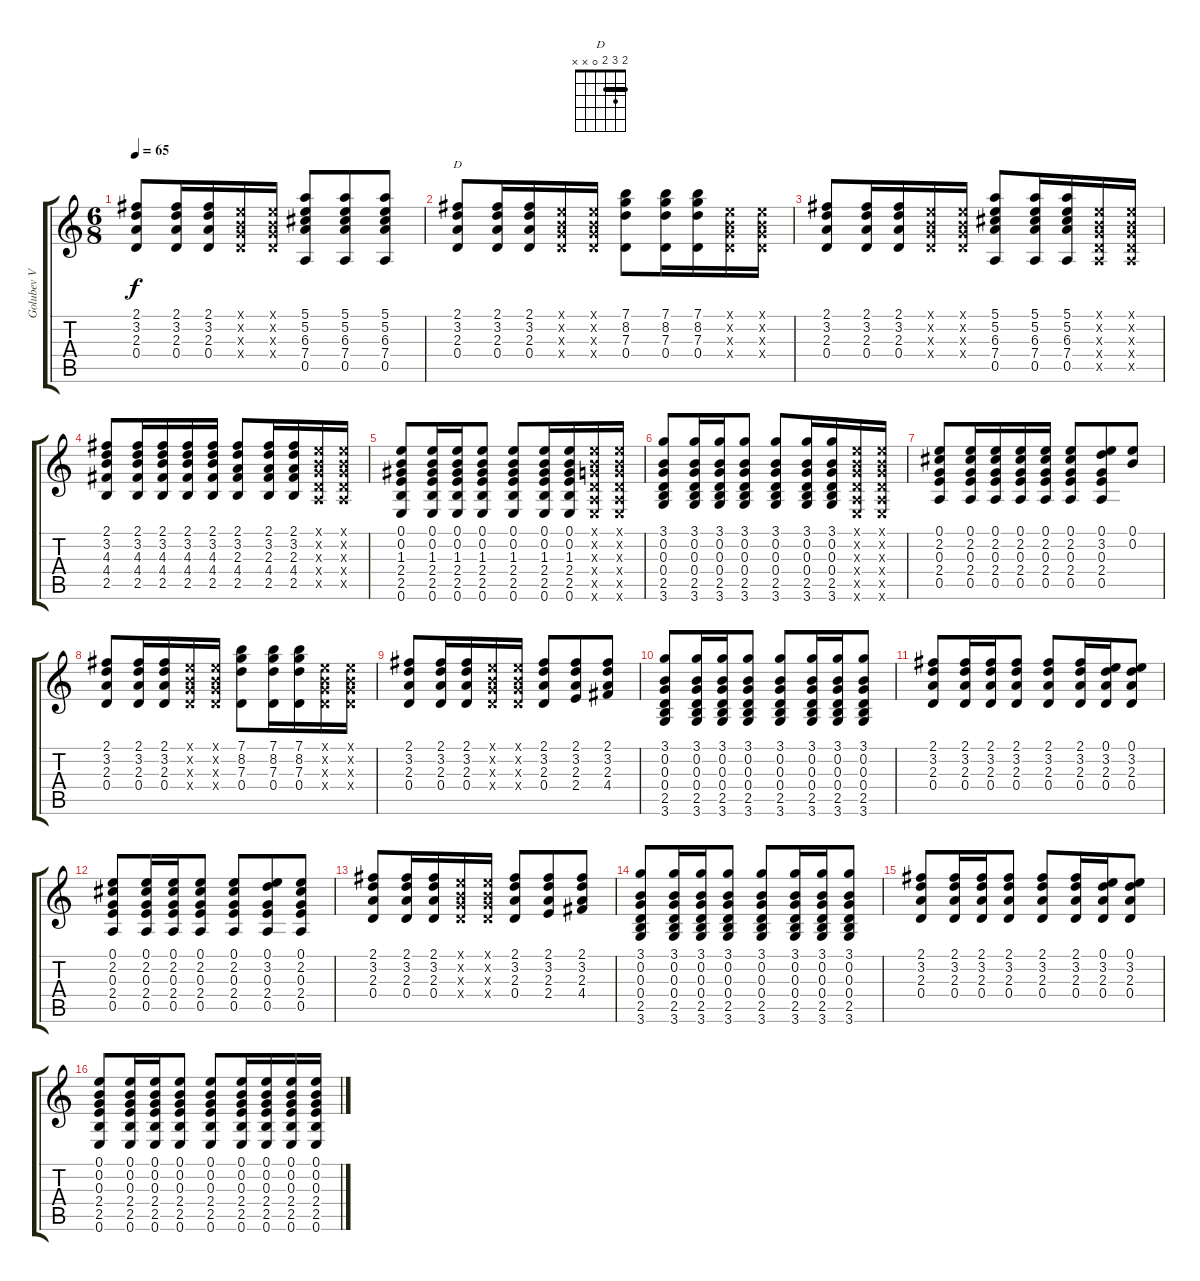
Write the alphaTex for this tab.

\track (" Golubev Vlad " " Golubev V") {instrument electricguitarjazz}
\staff {score tabs}
\tuning (E4 B3 G3 D3 A2 E2) {hide}
\chord ("D" 2 3 2 0 x x) {barre 2}
\ts (6 8)
\tempo 65
\clef g2
\ks c
(2.1 3.2 2.3 0.4).8{dy f} (2.1 3.2 2.3 0.4).16 (2.1 3.2 2.3 0.4).16 (0.1{x} 0.2{x} 0.3{x} 0.4{x}).16 (0.1{x} 0.2{x} 0.3{x} 0.4{x}).16 (5.1 5.2 6.3 7.4 0.5).8 (5.1 5.2 6.3 7.4 0.5).8 (5.1 5.2 6.3 7.4 0.5).8 |
(2.1 3.2 2.3 0.4).8{ch "D"} (2.1 3.2 2.3 0.4).16 (2.1 3.2 2.3 0.4).16 (0.1{x} 0.2{x} 0.3{x} 0.4{x}).16 (0.1{x} 0.2{x} 0.3{x} 0.4{x}).16 (7.1 8.2 7.3 0.4).8 (7.1 8.2 7.3 0.4).16 (7.1 8.2 7.3 0.4).16 (0.1{x} 0.2{x} 0.3{x} 0.4{x}).16 (0.1{x} 0.2{x} 0.3{x} 0.4{x}).16 |
(2.1 3.2 2.3 0.4).8 (2.1 3.2 2.3 0.4).16 (2.1 3.2 2.3 0.4).16 (0.1{x} 0.2{x} 0.3{x} 0.4{x}).16 (0.1{x} 0.2{x} 0.3{x} 0.4{x}).16 (5.1 5.2 6.3 7.4 0.5).8 (5.1 5.2 6.3 7.4 0.5).16 (5.1 5.2 6.3 7.4 0.5).16 (0.1{x} 0.2{x} 0.3{x} 0.4{x} 0.5{x}).16 (0.1{x} 0.2{x} 0.3{x} 0.4{x} 0.5{x}).16 |
(2.1 3.2 4.3 4.4 2.5).8 (2.1 3.2 4.3 4.4 2.5).16 (2.1 3.2 4.3 4.4 2.5).16 (2.1 3.2 4.3 4.4 2.5).16 (2.1 3.2 4.3 4.4 2.5).16 (2.1 3.2 2.3 4.4 2.5).8 (2.1 3.2 2.3 4.4 2.5).16 (2.1 3.2 2.3 4.4 2.5).16 (0.1{x} 0.2{x} 0.3{x} 0.4{x} 0.5{x}).16 (0.1{x} 0.2{x} 0.3{x} 0.4{x} 0.5{x}).16 |
(0.1 0.2 1.3 2.4 2.5 0.6).8 (0.1 0.2 1.3 2.4 2.5 0.6).16 (0.1 0.2 1.3 2.4 2.5 0.6).16 (0.1 0.2 1.3 2.4 2.5 0.6).8 (0.1 0.2 1.3 2.4 2.5 0.6).8 (0.1 0.2 1.3 2.4 2.5 0.6).16 (0.1 0.2 1.3 2.4 2.5 0.6).16 (0.1{x} 0.2{x} 0.3{x} 0.4{x} 0.5{x} 0.6{x}).16 (0.1{x} 0.2{x} 0.3{x} 0.4{x} 0.5{x} 0.6{x}).16 |
(3.1 0.2 0.3 0.4 2.5 3.6).8 (3.1 0.2 0.3 0.4 2.5 3.6).16 (3.1 0.2 0.3 0.4 2.5 3.6).16 (3.1 0.2 0.3 0.4 2.5 3.6).8 (3.1 0.2 0.3 0.4 2.5 3.6).8 (3.1 0.2 0.3 0.4 2.5 3.6).16 (3.1 0.2 0.3 0.4 2.5 3.6).16 (0.1{x} 0.2{x} 0.3{x} 0.4{x} 0.5{x} 0.6{x}).16 (0.1{x} 0.2{x} 0.3{x} 0.4{x} 0.5{x} 0.6{x}).16 |
(0.1 2.2 0.3 2.4 0.5).8 (0.1 2.2 0.3 2.4 0.5).16 (0.1 2.2 0.3 2.4 0.5).16 (0.1 2.2 0.3 2.4 0.5).16 (0.1 2.2 0.3 2.4 0.5).16 (0.1 2.2 0.3 2.4 0.5).8 (0.1 3.2 0.3 2.4 0.5).8 (0.1 0.2).8 |
(2.1 3.2 2.3 0.4).8 (2.1 3.2 2.3 0.4).16 (2.1 3.2 2.3 0.4).16 (0.1{x} 0.2{x} 0.3{x} 0.4{x}).16 (0.1{x} 0.2{x} 0.3{x} 0.4{x}).16 (7.1 8.2 7.3 0.4).8 (7.1 8.2 7.3 0.4).16 (7.1 8.2 7.3 0.4).16 (0.1{x} 0.2{x} 0.3{x} 0.4{x}).16 (0.1{x} 0.2{x} 0.3{x} 0.4{x}).16 |
(2.1 3.2 2.3 0.4).8 (2.1 3.2 2.3 0.4).16 (2.1 3.2 2.3 0.4).16 (0.1{x} 0.2{x} 0.3{x} 0.4{x}).16 (0.1{x} 0.2{x} 0.3{x} 0.4{x}).16 (2.1 3.2 2.3 0.4).8 (2.1 3.2 2.3 2.4).8 (2.1 3.2 2.3 4.4).8 |
(3.1 0.2 0.3 0.4 2.5 3.6).8 (3.1 0.2 0.3 0.4 2.5 3.6).16 (3.1 0.2 0.3 0.4 2.5 3.6).16 (3.1 0.2 0.3 0.4 2.5 3.6).8 (3.1 0.2 0.3 0.4 2.5 3.6).8 (3.1 0.2 0.3 0.4 2.5 3.6).16 (3.1 0.2 0.3 0.4 2.5 3.6).16 (3.1 0.2 0.3 0.4 2.5 3.6).8 |
(2.1 3.2 2.3 0.4).8 (2.1 3.2 2.3 0.4).16 (2.1 3.2 2.3 0.4).16 (2.1 3.2 2.3 0.4).8 (2.1 3.2 2.3 0.4).8 (2.1 3.2 2.3 0.4).16 (0.1 3.2 2.3 0.4).16 (0.1 3.2 2.3 0.4).8 |
(0.1 2.2 0.3 2.4 0.5).8 (0.1 2.2 0.3 2.4 0.5).16 (0.1 2.2 0.3 2.4 0.5).16 (0.1 2.2 0.3 2.4 0.5).8 (0.1 2.2 0.3 2.4 0.5).8 (0.1 3.2 0.3 2.4 0.5).8 (0.1 2.2 0.3 2.4 0.5).8 |
(2.1 3.2 2.3 0.4).8 (2.1 3.2 2.3 0.4).16 (2.1 3.2 2.3 0.4).16 (0.1{x} 0.2{x} 0.3{x} 0.4{x}).16 (0.1{x} 0.2{x} 0.3{x} 0.4{x}).16 (2.1 3.2 2.3 0.4).8 (2.1 3.2 2.3 2.4).8 (2.1 3.2 2.3 4.4).8 |
(3.1 0.2 0.3 0.4 2.5 3.6).8 (3.1 0.2 0.3 0.4 2.5 3.6).16 (3.1 0.2 0.3 0.4 2.5 3.6).16 (3.1 0.2 0.3 0.4 2.5 3.6).8 (3.1 0.2 0.3 0.4 2.5 3.6).8 (3.1 0.2 0.3 0.4 2.5 3.6).16 (3.1 0.2 0.3 0.4 2.5 3.6).16 (3.1 0.2 0.3 0.4 2.5 3.6).8 |
(2.1 3.2 2.3 0.4).8 (2.1 3.2 2.3 0.4).16 (2.1 3.2 2.3 0.4).16 (2.1 3.2 2.3 0.4).8 (2.1 3.2 2.3 0.4).8 (2.1 3.2 2.3 0.4).16 (0.1 3.2 2.3 0.4).16 (0.1 3.2 2.3 0.4).8 |
(0.1 0.2 0.3 2.4 2.5 0.6).8 (0.1 0.2 0.3 2.4 2.5 0.6).16 (0.1 0.2 0.3 2.4 2.5 0.6).16 (0.1 0.2 0.3 2.4 2.5 0.6).8 (0.1 0.2 0.3 2.4 2.5 0.6).8 (0.1 0.2 0.3 2.4 2.5 0.6).16 (0.1 0.2 0.3 2.4 2.5 0.6).16 (0.1 0.2 0.3 2.4 2.5 0.6).16 (0.1 0.2 0.3 2.4 2.5 0.6).16
